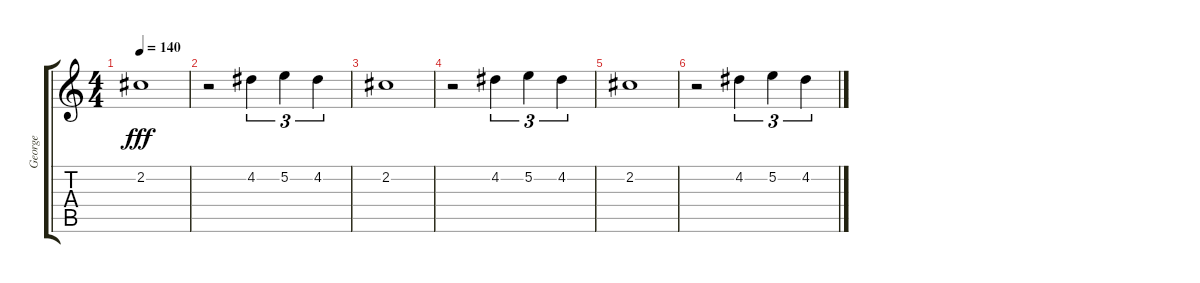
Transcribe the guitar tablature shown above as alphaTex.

\track ("George" "George") {instrument electricguitarjazz}
\staff {score tabs}
\tuning (E4 B3 G3 D3 A2 E2) {hide}
\ts (4 4)
\tempo 140
\clef g2
\ks c
2.2.1{dy fff volume 10} |
r.2 4.2.4{tu (3 2)} 5.2.4{tu (3 2)} 4.2.4{tu (3 2)} |
2.2.1{volume 7} |
r.2 4.2.4{tu (3 2)} 5.2.4{tu (3 2)} 4.2.4{tu (3 2)} |
2.2.1{volume 4} |
r.2 4.2.4{tu (3 2)} 5.2.4{tu (3 2)} 4.2.4{tu (3 2)}
